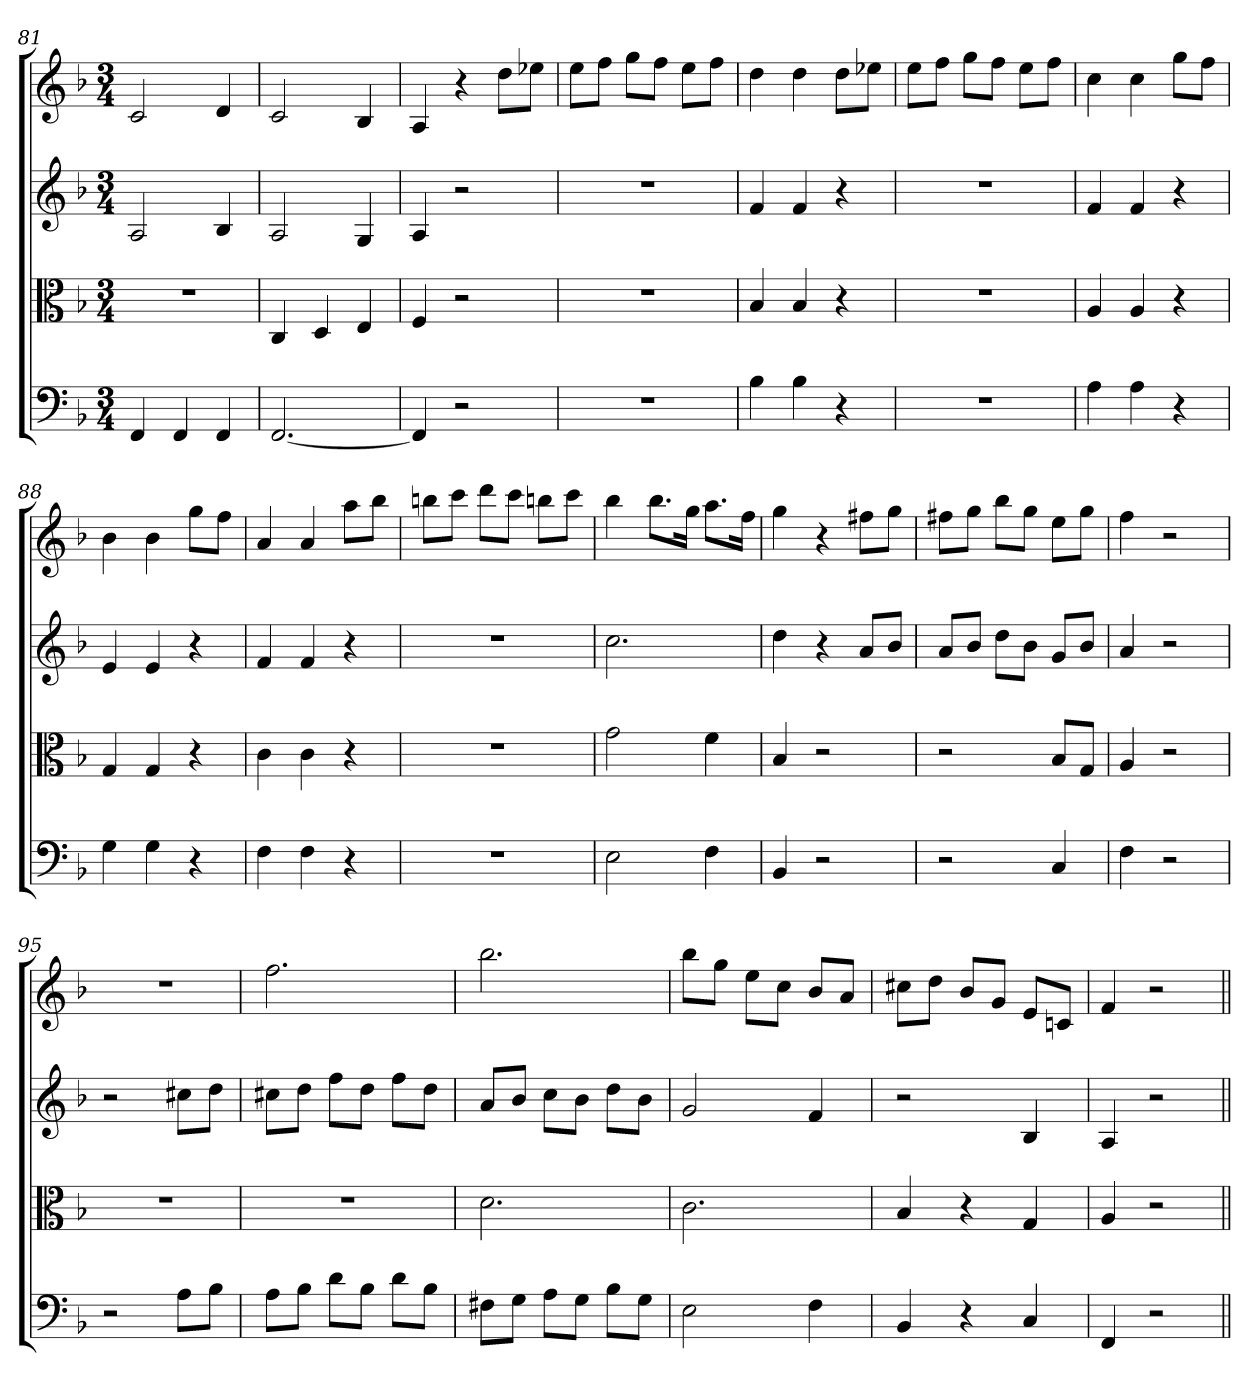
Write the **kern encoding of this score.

**kern	**kern	**kern	**kern
*part4	*part3	*part2	*part1
*staff4	*staff3	*staff2	*staff1
*clefF4	*clefC3	*clefG2	*clefG2
*k[b-]	*k[b-]	*k[b-]	*k[b-]
*F:	*F:	*F:	*F:
*M3/4	*M3/4	*M3/4	*M3/4
=81	=81	=81	=81
4FF	2.r	2A	2c
4FF	.	.	.
4FF	.	4B-	4d
=82	=82	=82	=82
[2.FF	4C	2A	2c
.	4D	.	.
.	4E	4G	4B-
=83	=83	=83	=83
4FF]	4F	4A	4A
2r	2r	2r	4r
.	.	.	8ddL
.	.	.	8ee-XJ
=84	=84	=84	=84
2.r	2.r	2.r	8eeL
.	.	.	8ffJ
.	.	.	8ggL
.	.	.	8ffJ
.	.	.	8eeL
.	.	.	8ffJ
=85	=85	=85	=85
4B-	4B-	4f	4dd
4B-	4B-	4f	4dd
4r	4r	4r	8ddL
.	.	.	8ee-XJ
=86	=86	=86	=86
2.r	2.r	2.r	8eeL
.	.	.	8ffJ
.	.	.	8ggL
.	.	.	8ffJ
.	.	.	8eeL
.	.	.	8ffJ
=87	=87	=87	=87
4A	4A	4f	4cc
4A	4A	4f	4cc
4r	4r	4r	8ggL
.	.	.	8ffJ
=88	=88	=88	=88
4G	4G	4e	4b-
4G	4G	4e	4b-
4r	4r	4r	8ggL
.	.	.	8ffJ
=89	=89	=89	=89
4F	4c	4f	4a
4F	4c	4f	4a
4r	4r	4r	8aaL
.	.	.	8bb-J
=90	=90	=90	=90
2.r	2.r	2.r	8bbnL
.	.	.	8cccJ
.	.	.	8dddL
.	.	.	8cccJ
.	.	.	8bbnL
.	.	.	8cccJ
=91	=91	=91	=91
2E	2g	2.cc	4bb-
.	.	.	8.bb-L
.	.	.	16ggJk
4F	4f	.	8.aaL
.	.	.	16ffJk
=92	=92	=92	=92
4BB-	4B-	4dd	4gg
2r	2r	4r	4r
.	.	8aL	8ff#XL
.	.	8b-J	8ggJ
=93	=93	=93	=93
2r	2r	8aL	8ff#XL
.	.	8b-J	8ggJ
.	.	8ddL	8bb-L
.	.	8b-J	8ggJ
4C	8B-L	8gL	8eeL
.	8GJ	8b-J	8ggJ
=94	=94	=94	=94
4F	4A	4a	4ff
2r	2r	2r	2r
=95	=95	=95	=95
2r	2.r	2r	2.r
8AL	.	8cc#XL	.
8B-J	.	8ddJ	.
=96	=96	=96	=96
8AL	2.r	8cc#XL	2.ff
8B-J	.	8ddJ	.
8dL	.	8ffL	.
8B-J	.	8ddJ	.
8dL	.	8ffL	.
8B-J	.	8ddJ	.
=97	=97	=97	=97
8F#XL	2.d	8aL	2.bb-
8GJ	.	8b-J	.
8AL	.	8ccL	.
8GJ	.	8b-J	.
8B-L	.	8ddL	.
8GJ	.	8b-J	.
=98	=98	=98	=98
2E	2.c	2g	8bb-L
.	.	.	8ggJ
.	.	.	8eeL
.	.	.	8ccJ
4F	.	4f	8b-L
.	.	.	8aJ
=99	=99	=99	=99
4BB-	4B-	2r	8cc#XL
.	.	.	8ddJ
4r	4r	.	8b-L
.	.	.	8gJ
4C	4G	4B-	8eL
.	.	.	8cnJ
=100	=100	=100	=100
4FF	4A	4A	4f
2r	2r	2r	2r
=||	=||	=||	=||
*-	*-	*-	*-
